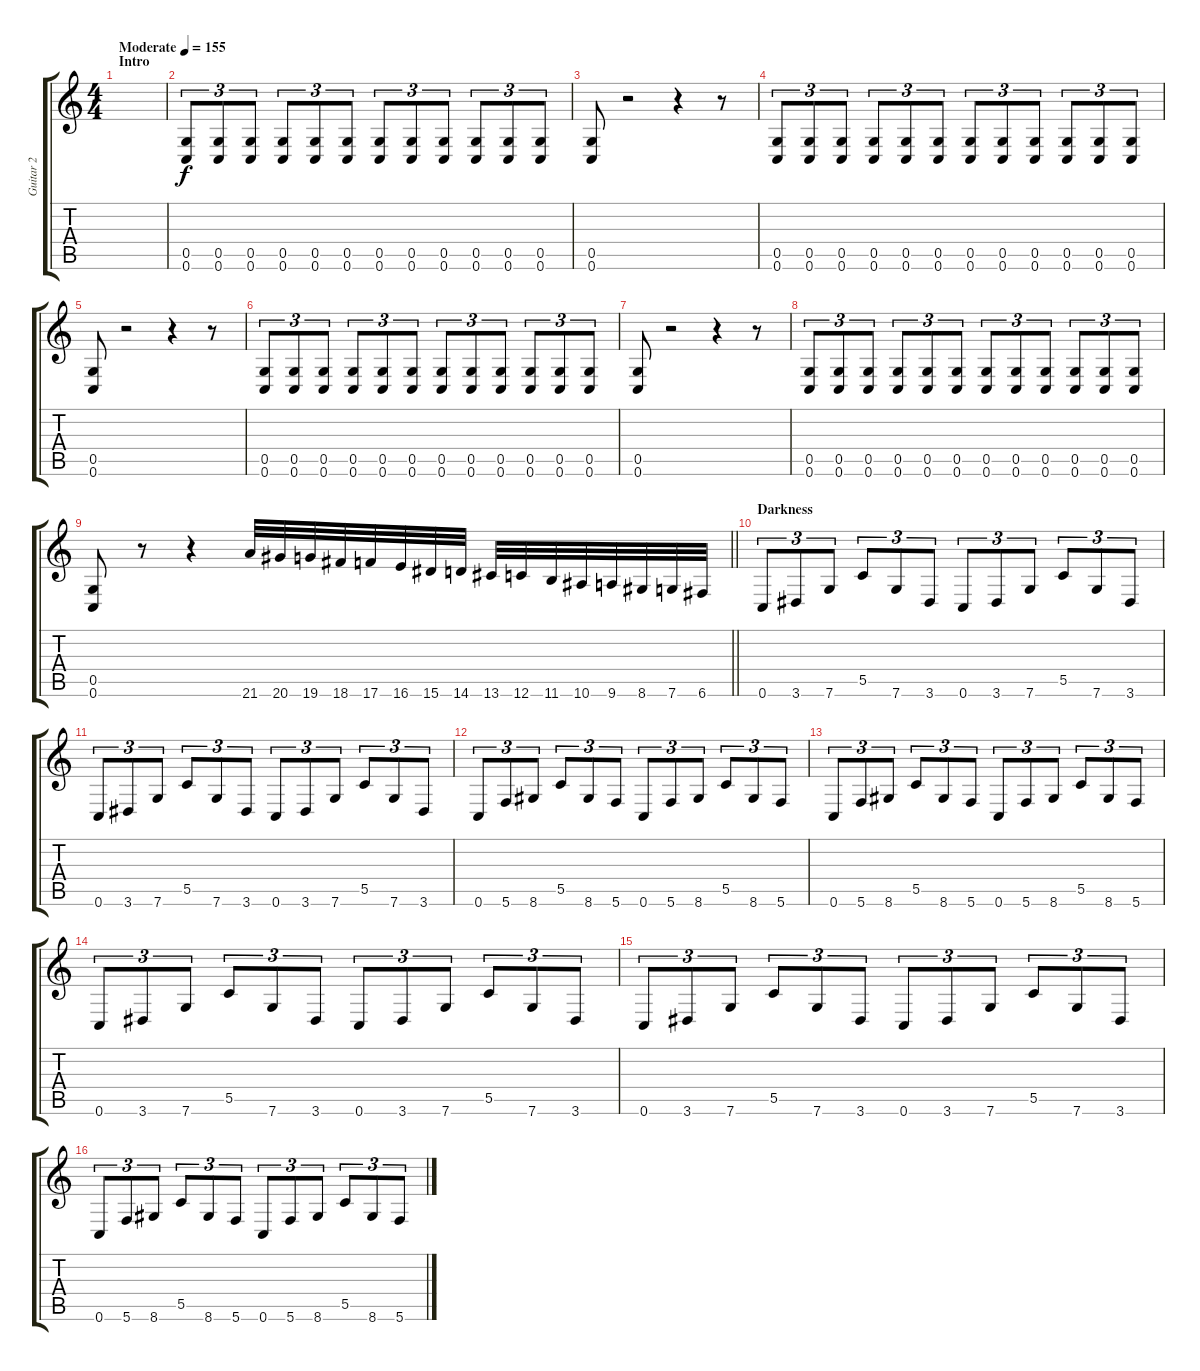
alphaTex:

\track ("Guitar 2" "Guitar 2") {instrument overdrivenguitar}
\staff {score tabs}
\tuning (D4 A3 F3 C3 G2 C2) {hide}
\ts (4 4)
\section ("" "Intro")
\tempo (155 "Moderate")
\clef g2
\ks c
|
(0.5 0.6).8{tu (3 2)} (0.5 0.6).8{tu (3 2)} (0.5 0.6).8{tu (3 2)} (0.5 0.6).8{tu (3 2)} (0.5 0.6).8{tu (3 2)} (0.5 0.6).8{tu (3 2)} (0.5 0.6).8{tu (3 2)} (0.5 0.6).8{tu (3 2)} (0.5 0.6).8{tu (3 2)} (0.5 0.6).8{tu (3 2)} (0.5 0.6).8{tu (3 2)} (0.5 0.6).8{tu (3 2)} |
(0.5 0.6).8 r.2 r.4 r.8 |
(0.5 0.6).8{tu (3 2)} (0.5 0.6).8{tu (3 2)} (0.5 0.6).8{tu (3 2)} (0.5 0.6).8{tu (3 2)} (0.5 0.6).8{tu (3 2)} (0.5 0.6).8{tu (3 2)} (0.5 0.6).8{tu (3 2)} (0.5 0.6).8{tu (3 2)} (0.5 0.6).8{tu (3 2)} (0.5 0.6).8{tu (3 2)} (0.5 0.6).8{tu (3 2)} (0.5 0.6).8{tu (3 2)} |
(0.5 0.6).8 r.2 r.4 r.8 |
(0.5 0.6).8{tu (3 2)} (0.5 0.6).8{tu (3 2)} (0.5 0.6).8{tu (3 2)} (0.5 0.6).8{tu (3 2)} (0.5 0.6).8{tu (3 2)} (0.5 0.6).8{tu (3 2)} (0.5 0.6).8{tu (3 2)} (0.5 0.6).8{tu (3 2)} (0.5 0.6).8{tu (3 2)} (0.5 0.6).8{tu (3 2)} (0.5 0.6).8{tu (3 2)} (0.5 0.6).8{tu (3 2)} |
(0.5 0.6).8 r.2 r.4 r.8 |
(0.5 0.6).8{tu (3 2)} (0.5 0.6).8{tu (3 2)} (0.5 0.6).8{tu (3 2)} (0.5 0.6).8{tu (3 2)} (0.5 0.6).8{tu (3 2)} (0.5 0.6).8{tu (3 2)} (0.5 0.6).8{tu (3 2)} (0.5 0.6).8{tu (3 2)} (0.5 0.6).8{tu (3 2)} (0.5 0.6).8{tu (3 2)} (0.5 0.6).8{tu (3 2)} (0.5 0.6).8{tu (3 2)} |
\barLineRight lightlight
(0.5 0.6).8 r.8 r.4 21.6.32 20.6.32 19.6.32 18.6.32 17.6.32 16.6.32 15.6.32 14.6.32 13.6.32 12.6.32 11.6.32 10.6.32 9.6.32 8.6.32 7.6.32 6.6.32 |
\section ("" "Darkness")
0.6.8{tu (3 2)} 3.6.8{tu (3 2)} 7.6.8{tu (3 2)} 5.5.8{tu (3 2)} 7.6.8{tu (3 2)} 3.6.8{tu (3 2)} 0.6.8{tu (3 2)} 3.6.8{tu (3 2)} 7.6.8{tu (3 2)} 5.5.8{tu (3 2)} 7.6.8{tu (3 2)} 3.6.8{tu (3 2)} |
0.6.8{tu (3 2)} 3.6.8{tu (3 2)} 7.6.8{tu (3 2)} 5.5.8{tu (3 2)} 7.6.8{tu (3 2)} 3.6.8{tu (3 2)} 0.6.8{tu (3 2)} 3.6.8{tu (3 2)} 7.6.8{tu (3 2)} 5.5.8{tu (3 2)} 7.6.8{tu (3 2)} 3.6.8{tu (3 2)} |
0.6.8{tu (3 2)} 5.6.8{tu (3 2)} 8.6.8{tu (3 2)} 5.5.8{tu (3 2)} 8.6.8{tu (3 2)} 5.6.8{tu (3 2)} 0.6.8{tu (3 2)} 5.6.8{tu (3 2)} 8.6.8{tu (3 2)} 5.5.8{tu (3 2)} 8.6.8{tu (3 2)} 5.6.8{tu (3 2)} |
0.6.8{tu (3 2)} 5.6.8{tu (3 2)} 8.6.8{tu (3 2)} 5.5.8{tu (3 2)} 8.6.8{tu (3 2)} 5.6.8{tu (3 2)} 0.6.8{tu (3 2)} 5.6.8{tu (3 2)} 8.6.8{tu (3 2)} 5.5.8{tu (3 2)} 8.6.8{tu (3 2)} 5.6.8{tu (3 2)} |
0.6.8{tu (3 2)} 3.6.8{tu (3 2)} 7.6.8{tu (3 2)} 5.5.8{tu (3 2)} 7.6.8{tu (3 2)} 3.6.8{tu (3 2)} 0.6.8{tu (3 2)} 3.6.8{tu (3 2)} 7.6.8{tu (3 2)} 5.5.8{tu (3 2)} 7.6.8{tu (3 2)} 3.6.8{tu (3 2)} |
0.6.8{tu (3 2)} 3.6.8{tu (3 2)} 7.6.8{tu (3 2)} 5.5.8{tu (3 2)} 7.6.8{tu (3 2)} 3.6.8{tu (3 2)} 0.6.8{tu (3 2)} 3.6.8{tu (3 2)} 7.6.8{tu (3 2)} 5.5.8{tu (3 2)} 7.6.8{tu (3 2)} 3.6.8{tu (3 2)} |
0.6.8{tu (3 2)} 5.6.8{tu (3 2)} 8.6.8{tu (3 2)} 5.5.8{tu (3 2)} 8.6.8{tu (3 2)} 5.6.8{tu (3 2)} 0.6.8{tu (3 2)} 5.6.8{tu (3 2)} 8.6.8{tu (3 2)} 5.5.8{tu (3 2)} 8.6.8{tu (3 2)} 5.6.8{tu (3 2)}
